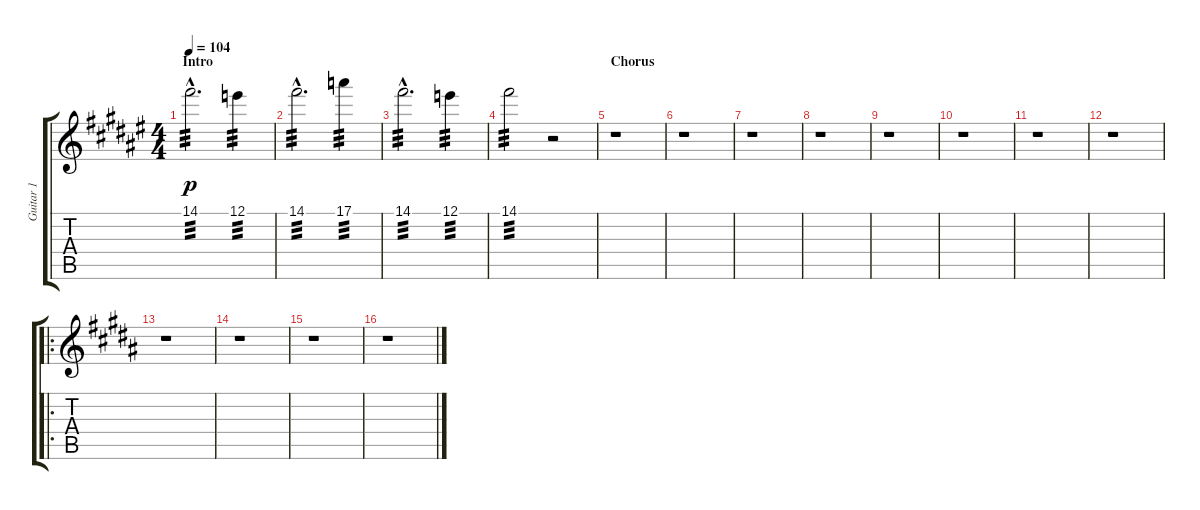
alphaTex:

\track ("Guitar 1" "Guitar 1") {instrument electricguitarclean}
\staff {score tabs}
\tuning (E4 B3 G3 D3 A2 E2) {hide}
\ts (4 4)
\section ("" "Intro")
\tempo 104
\clef g2
\ks f#
14.1{hac}.2{d tp 3 dy p instrument electricguitarclean} 12.1.4{tp 3} |
14.1{hac}.2{d tp 3} 17.1.4{tp 3} |
14.1{hac}.2{d tp 3} 12.1.4{tp 3} |
14.1.2{tp 3} r.2 |
\section ("" "Chorus")
r.1 |
r.1 |
r.1 |
r.1 |
r.1 |
r.1 |
r.1 |
r.1 |
\ro
\ks b
r.1 |
r.1 |
r.1 |
r.1
